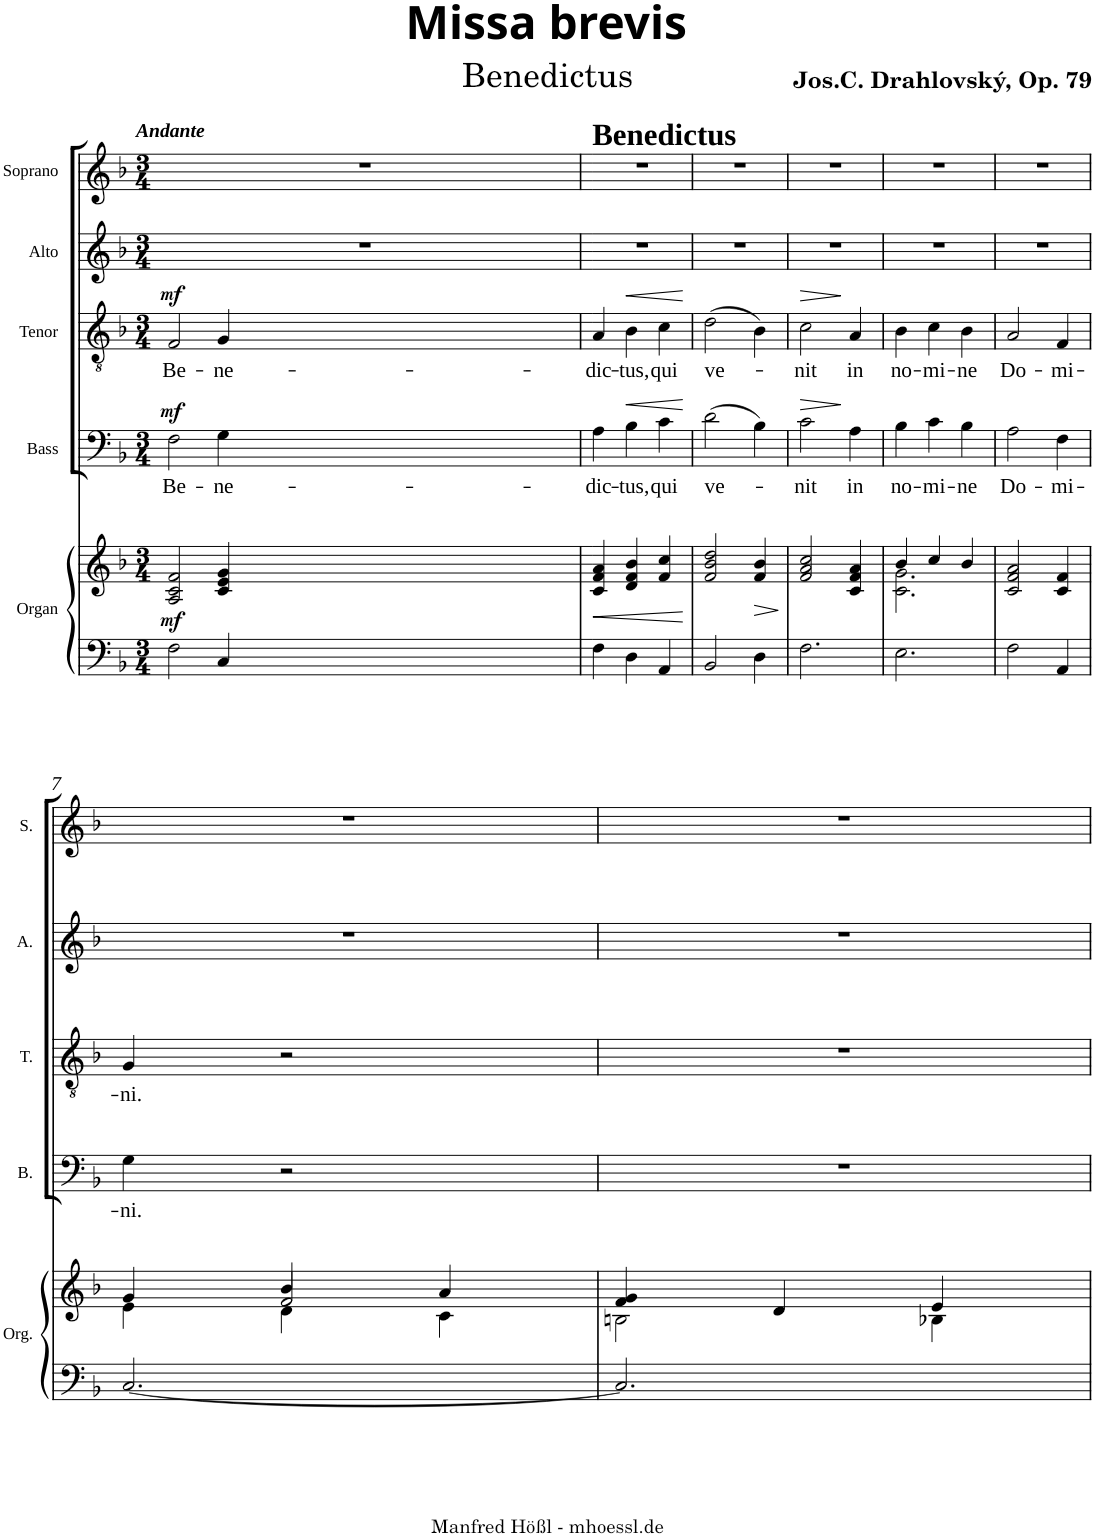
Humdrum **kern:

**kern	**kern	**dynam	**kern	**text	**dynam	**kern	**text	**dynam	**kern	**kern
*part5	*part5	*part5	*part4	*part4	*part4	*part3	*part3	*part3	*part2	*part1
*staff6	*staff5	*staff5/6	*staff4	*staff4	*staff4	*staff3	*staff3	*staff3	*staff2	*staff1
*I"Organ	*	*	*I"Bass	*	*	*I"Tenor	*	*	*I"Alto	*I"Soprano
*I'Org.	*	*	*I'B.	*	*	*I'T.	*	*	*I'A.	*I'S.
*clefF4	*clefG2	*	*clefF4	*	*	*clefGv2	*	*	*clefG2	*clefG2
*k[b-]	*k[b-]	*	*k[b-]	*	*	*k[b-]	*	*	*k[b-]	*k[b-]
*F:	*F:	*	*F:	*	*	*F:	*	*	*F:	*F:
*M3/4	*M3/4	*	*M3/4	*	*	*M3/4	*	*	*M3/4	*M3/4
=1	=1	=1	=1	=1	=1	=1	=1	=1	=1	=1
!	!	!	!	!	!	!	!	!	!	!LO:TX:a:Bi:t=Andante
!	!	!LO:DY:b	!	!LO:LY:b	!LO:DY:a	!	!LO:LY:b	!LO:DY:a	!	!
2F\	2A/ 2c/ 2f/	mf	2F\	Be-	mf	2F/	Be-	mf	2.r	2.r
!	!	!	!	!LO:LY:b	!	!	!LO:LY:b	!	!	!
4C/	4c/ 4e/ 4g/	.	4G\	-ne-	.	4G/	-ne-	.	.	.
0ryy	0ryy	.	0ryy	.	.	0ryy	.	.	0ryy	1.ryy
2ryy	2ryy	.	2ryy	.	.	2ryy	.	.	2ryy	.
!	!	!	!	!	!	!	!	!	!	!LO:TX:a:B:t=Benedictus
=2	=2	=2	=2	=2	=2	=2	=2	=2	=2	=2
!	!	!LO:HP:b	!	!LO:LY:b	!	!	!LO:LY:b	!	!	!
4F\	4c/ 4f/ 4a/	<	4A\	-dic-	.	4A/	-dic-	.	2.r	2.r
!	!	!	!	!LO:LY:b	!LO:HP:b	!	!LO:LY:b	!LO:HP:b	!	!
4D\	4d/ 4f/ 4b-/	.	4B-\	-tus,	<	4B-\	-tus,	<	.	.
!	!	!	!	!LO:LY:b	!	!	!LO:LY:b	!	!	!
4AA/	4f/ 4cc/	.	4c\	qui	.	4c\	qui	.	.	.
.	.	[	.	.	[	.	.	[	.	.
=3	=3	=3	=3	=3	=3	=3	=3	=3	=3	=3
!	!	!	!	!LO:LY:b	!	!	!LO:LY:b	!	!	!
2BB-/	2f/ 2b-/ 2dd/	.	(>2d\	ve-	.	(>2d\	ve-	.	2.r	2.r
!	!	!LO:HP:b	!	!	!	!	!	!	!	!
4D\	4f/ 4b-/	>	4B-\)	.	.	4B-\)	.	.	.	.
.	.	]	.	.	.	.	.	.	.	.
=4	=4	=4	=4	=4	=4	=4	=4	=4	=4	=4
!	!	!	!	!LO:LY:b	!LO:HP:b	!	!LO:LY:b	!LO:HP:b	!	!
2.F\	2f/ 2a/ 2cc/	.	2c\	-nit	>	2c\	-nit	>	2.r	2.r
!	!	!	!	!LO:LY:b	!	!	!LO:LY:b	!	!	!
.	4c/ 4f/ 4a/	.	4A\	in	]	4A/	in	]	.	.
=5	=5	=5	=5	=5	=5	=5	=5	=5	=5	=5
*	*^	*	*	*	*	*	*	*	*	*
!	!	!	!	!	!LO:LY:b	!	!	!LO:LY:b	!	!	!
2.E\	4b-/	2.c\ 2.g\	.	4B-\	no-	.	4B-\	no-	.	2.r	2.r
!	!	!	!	!	!LO:LY:b	!	!	!LO:LY:b	!	!	!
.	4cc/	.	.	4c\	-mi-	.	4c\	-mi-	.	.	.
!	!	!	!	!	!LO:LY:b	!	!	!LO:LY:b	!	!	!
.	4b-/	.	.	4B-\	-ne	.	4B-\	-ne	.	.	.
*	*v	*v	*	*	*	*	*	*	*	*	*
=6	=6	=6	=6	=6	=6	=6	=6	=6	=6	=6
!	!	!	!	!LO:LY:b	!	!	!LO:LY:b	!	!	!
2F\	2c/ 2f/ 2a/	.	2A\	Do-	.	2A/	Do-	.	2.r	2.r
!	!	!	!	!LO:LY:b	!	!	!LO:LY:b	!	!	!
4AA/	4c/ 4f/	.	4F\	-mi-	.	4F/	-mi-	.	.	.
!!LO:LB:g=z
=7	=7	=7	=7	=7	=7	=7	=7	=7	=7	=7
*	*^	*	*	*	*	*	*	*	*	*
*	*	*^	*	*	*	*	*	*	*	*	*
!	!	!	!	!	!	!LO:LY:b	!	!	!LO:LY:b	!	!	!
[2.C/	4g/	4e\	4ryy	.	4G\	-ni.	.	4G/	-ni.	.	2.r	2.r
.	4b-/	4d\	2f/	.	2r	.	.	2r	.	.	.	.
.	4a/	4c\	.	.	.	.	.	.	.	.	.	.
*	*	*v	*v	*	*	*	*	*	*	*	*	*
=8	=8	=8	=8	=8	=8	=8	=8	=8	=8	=8	=8
2.C/]	4f/ 4g/	2Bn\	.	2.r	.	.	2.r	.	.	2.r	2.r
.	4d/	.	.	.	.	.	.	.	.	.	.
.	4e/	4B-X\	.	.	.	.	.	.	.	.	.
*	*v	*v	*	*	*	*	*	*	*	*	*
=	=	=	=	=	=	=	=	=	=	=
*-	*-	*-	*-	*-	*-	*-	*-	*-	*-	*-
